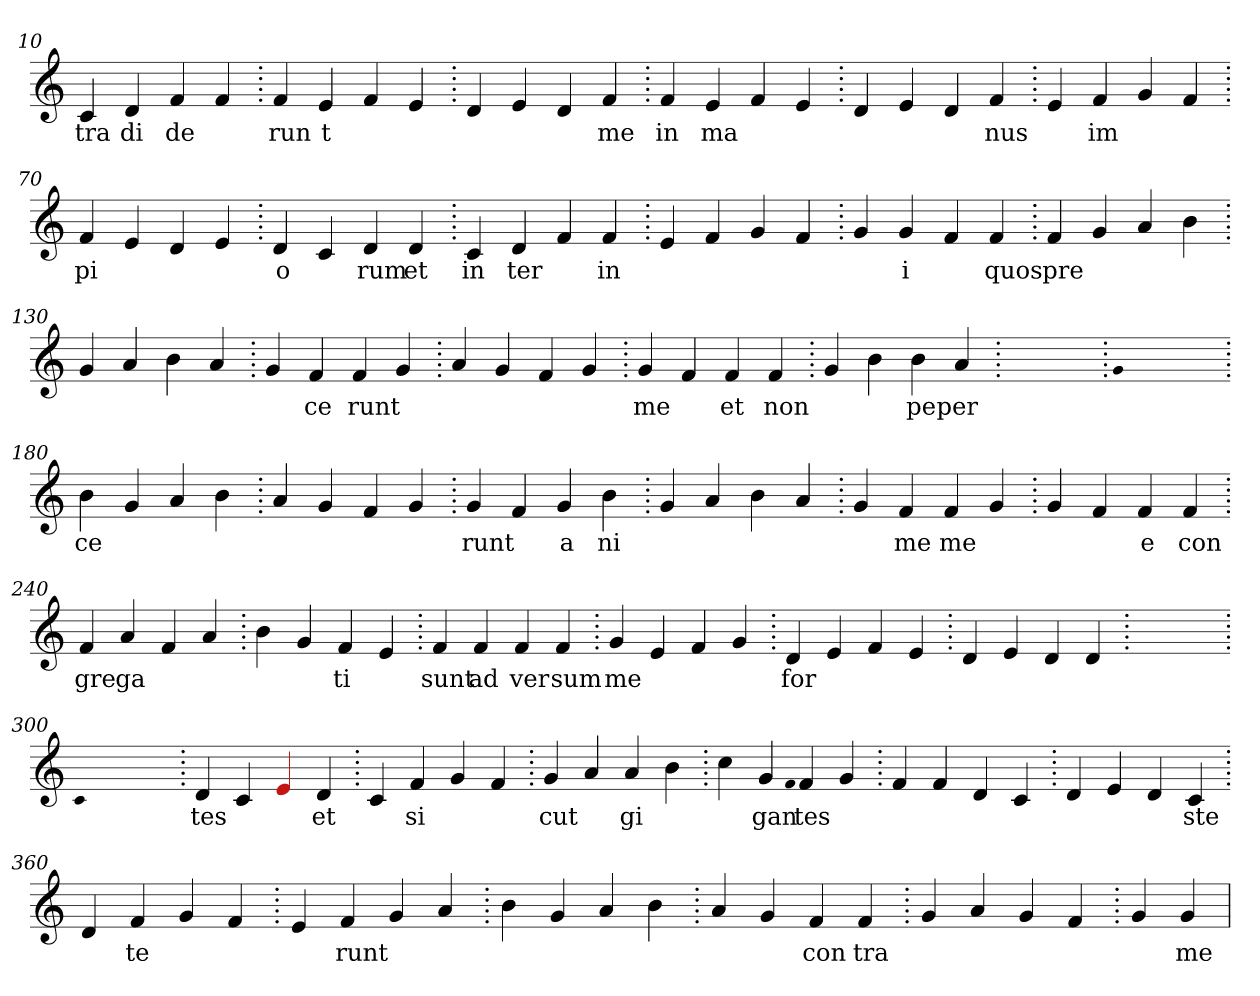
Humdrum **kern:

**kern	**text
*part1	*part1
*staff1	*staff1
*clefG2	*
=10.	=10.
4c	tra
4d	di
4f	de
4f	.
=20.	=20.
4f	run
4e	t
4f	.
4e	.
=30.	=30.
4d	.
4e	.
4d	.
4f	me
=40.	=40.
4f	in
4e	ma
4f	.
4e	.
=50.	=50.
4d	.
4e	.
4d	.
4f	nus
=60.	=60.
4e	.
4f	im
4g	.
4f	.
=70.	=70.
4f	pi
4e	.
4d	.
4e	.
=80.	=80.
4d	o
4c	.
4d	rum
4d	et
=90.	=90.
4c	in
4d	ter
4f	.
4f	in
=100.	=100.
4e	.
4f	.
4g	.
4f	.
=110.	=110.
4g	.
4g	i
4f	.
4f	quos
=120.	=120.
4f	pre
4g	.
4a	.
4b	.
=130.	=130.
4g	.
4a	.
4b	.
4a	.
=140.	=140.
4g	.
4f	ce
4f	runt
4g	.
=150.	=150.
4a	.
4g	.
4f	.
4g	.
=160.	=160.
4g	me
4f	.
4f	et
4f	non
=170.	=170.
4g	.
4b	.
4b	pe
4a	per
=180.	=180.
1ryy	.
=180.	=180.
qqg	.
1ryy	.
=180.	=180.
4b	ce
4g	.
4a	.
4b	.
=190.	=190.
4a	.
4g	.
4f	.
4g	.
=200.	=200.
4g	runt
4f	.
4g	a
4b	ni
=210.	=210.
4g	.
4a	.
4b	.
4a	.
=220.	=220.
4g	.
4f	me
4f	me
4g	.
=230.	=230.
4g	.
4f	.
4f	e
4f	con
=240.	=240.
4f	gre
4a	ga
4f	.
4a	.
=250.	=250.
4b	.
4g	.
4f	ti
4e	.
=260.	=260.
4f	sunt
4f	ad
4f	ver
4f	sum
=270.	=270.
4g	me
4e	.
4f	.
4g	.
=280.	=280.
4d	for
4e	.
4f	.
4e	.
=290.	=290.
4d	.
4e	.
4d	.
4d	.
=300.	=300.
1ryy	.
=300.	=300.
qqc	.
1ryy	.
=300.	=300.
4d	tes
4c	.
4Re	.
4d	et
=310.	=310.
4c	.
4f	si
4g	.
4f	.
=320.	=320.
4g	cut
4a	.
4a	gi
4b	.
=330.	=330.
4cc	.
4g	gan
qqf	.
4f	tes
4g	.
=340.	=340.
4f	.
4f	.
4d	.
4c	.
=350.	=350.
4d	.
4e	.
4d	.
4c	ste
=360.	=360.
4d	.
4f	te
4g	.
4f	.
=370.	=370.
4e	.
4f	runt
4g	.
4a	.
=380.	=380.
4b	.
4g	.
4a	.
4b	.
=390.	=390.
4a	.
4g	.
4f	con
4f	tra
=400.	=400.
4g	.
4a	.
4g	.
4f	.
=410.	=410.
4g	.
4g	me
=	=
*-	*-
